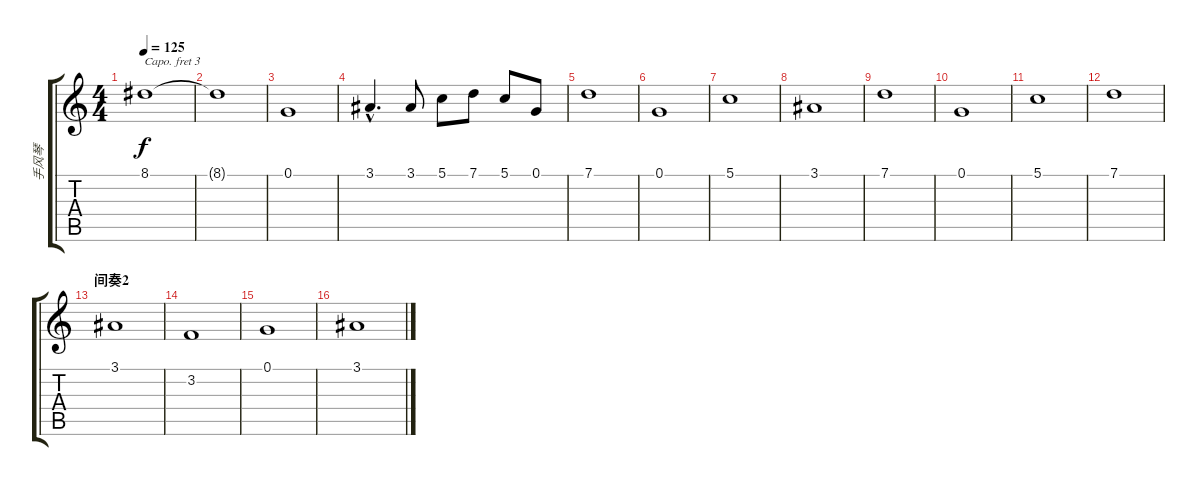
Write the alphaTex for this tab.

\track ("手风琴" "手风琴") {instrument accordion}
\staff {score tabs}
\capo 3
\tuning (E4 B3 G3 D3 A2 E2) {hide}
\ts (4 4)
\tempo 125
\clef g2
\ks c
8.1.1{dy f} |
8.1{t}.1 |
0.1.1 |
3.1{hac}.4{d} 3.1.8 5.1.8 7.1.8 5.1.8 0.1.8 |
7.1.1{volume 9} |
0.1.1 |
5.1.1 |
3.1.1 |
7.1.1 |
0.1.1 |
5.1.1 |
7.1.1 |
\section ("" "间奏2")
3.1.1{volume 6} |
3.2.1 |
0.1.1 |
3.1.1
